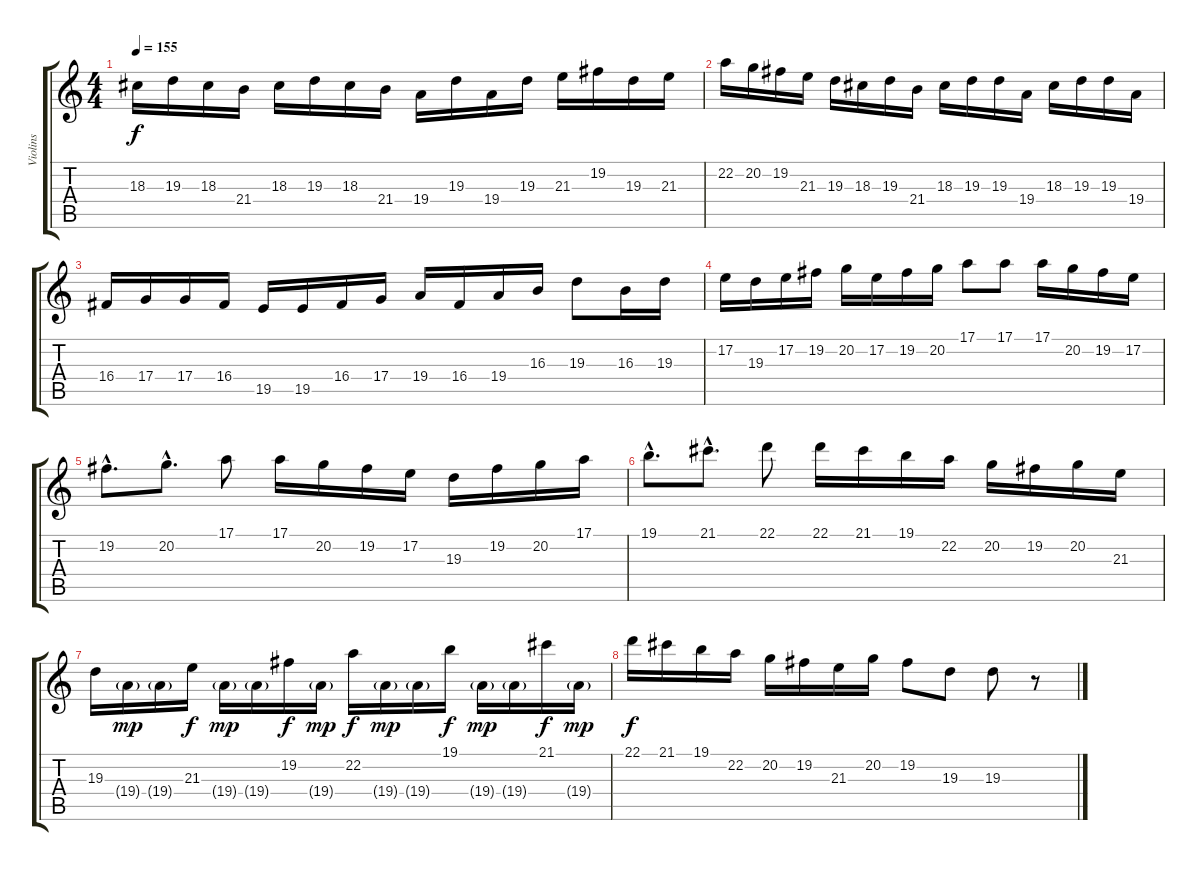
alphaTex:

\track ("Violins" "Violins") {instrument violin}
\staff {score tabs}
\tuning (E4 B3 G3 D3 A2 E2) {hide}
\ts (4 4)
\tempo 155
\clef g2
\ks c
18.3.16{dy f} 19.3.16 18.3.16 21.4.16 18.3.16 19.3.16 18.3.16 21.4.16 19.4.16 19.3.16 19.4.16 19.3.16 21.3.16 19.2.16 19.3.16 21.3.16 |
22.2.16 20.2.16 19.2.16 21.3.16 19.3.16 18.3.16 19.3.16 21.4.16 18.3.16 19.3.16 19.3.16 19.4.16 18.3.16 19.3.16 19.3.16 19.4.16 |
16.4.16 17.4.16 17.4.16 16.4.16 19.5.16 19.5.16 16.4.16 17.4.16 19.4.16 16.4.16 19.4.16 16.3.16 19.3.8 16.3.16 19.3.16 |
17.2.16 19.3.16 17.2.16 19.2.16 20.2.16 17.2.16 19.2.16 20.2.16 17.1.8 17.1.8 17.1.16 20.2.16 19.2.16 17.2.16 |
19.2{hac}.8{d} 20.2{hac}.8{d} 17.1.8 17.1.16 20.2.16 19.2.16 17.2.16 19.3.16 19.2.16 20.2.16 17.1.16 |
19.1{hac}.8{d} 21.1{hac}.8{d} 22.1.8 22.1.16 21.1.16 19.1.16 22.2.16 20.2.16 19.2.16 20.2.16 21.3.16 |
19.3.16 19.4{g}.16{dy mp} 19.4{g}.16 21.3.16{dy f} 19.4{g}.16{dy mp} 19.4{g}.16 19.2.16{dy f} 19.4{g}.16{dy mp} 22.2.16{dy f} 19.4{g}.16{dy mp} 19.4{g}.16 19.1.16{dy f} 19.4{g}.16{dy mp} 19.4{g}.16 21.1.16{dy f} 19.4{g}.16{dy mp} |
22.1.16{dy f} 21.1.16 19.1.16 22.2.16 20.2.16 19.2.16 21.3.16 20.2.16 19.2.8 19.3.8 19.3.8 r.8
